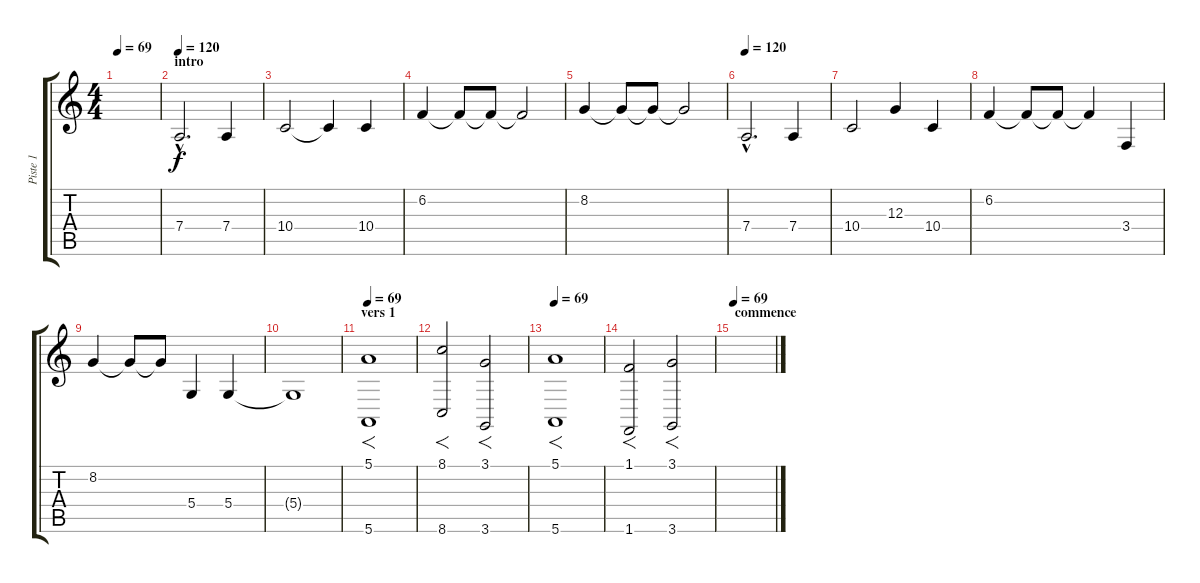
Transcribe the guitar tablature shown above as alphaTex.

\track ("Piste 1" "Piste 1") {instrument stringensemble1}
\staff {score tabs}
\tuning (E4 B3 G3 D3 A2 E2) {hide}
\ts (4 4)
\tempo 69
\clef g2
\ks c
|
\section ("" "intro")
\tempo 120
7.4{hac}.2{d} 7.4.4 |
10.4.2 10.4{t}.4 10.4.4 |
6.2.4 6.2{t}.8 6.2{t}.8 6.2{t}.2 |
8.2.4 8.2{t}.8 8.2{t}.8 8.2{t}.2 |
\tempo 120
7.4{hac}.2{d} 7.4.4 |
10.4.2 12.3.4 10.4.4 |
6.2.4 6.2{t}.8 6.2{t}.8 6.2{t}.4 3.4.4 |
8.2.4 8.2{t}.8 8.2{t}.8 5.4.4 5.4.4 |
5.4{t}.1 |
\section ("" "vers 1")
\tempo 69
(5.1 5.6).1{f} |
(8.1 8.6).2{f} (3.1 3.6).2{f} |
\tempo 69
(5.1 5.6).1{f} |
(1.1 1.6).2{f} (3.1 3.6).2{f} |
\section ("" "commence")
\tempo 69
